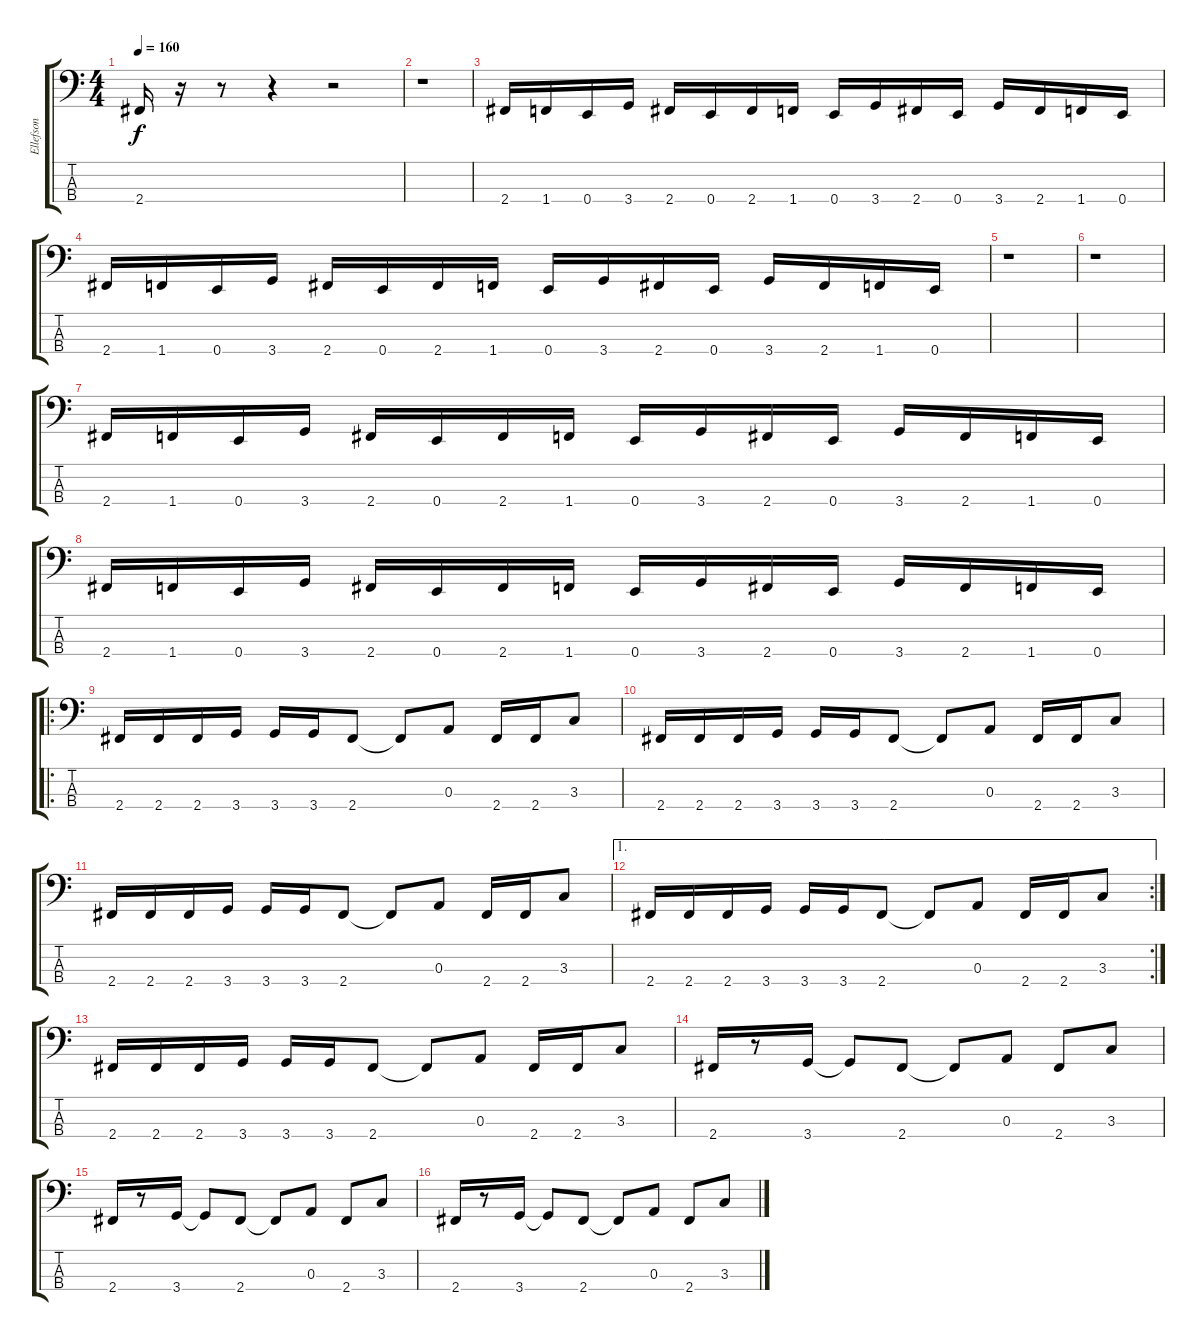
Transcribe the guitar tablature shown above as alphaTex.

\track ("Ellefson" "Ellefson") {instrument electricbasspick}
\staff {score tabs}
\tuning (G2 D2 A1 E1) {hide}
\ts (4 4)
\tempo 160
\clef f4
\ks c
2.4.16{dy f} r.16 r.8 r.4 r.2 |
r.1 |
2.4.16 1.4.16 0.4.16 3.4.16 2.4.16 0.4.16 2.4.16 1.4.16 0.4.16 3.4.16 2.4.16 0.4.16 3.4.16 2.4.16 1.4.16 0.4.16 |
2.4.16 1.4.16 0.4.16 3.4.16 2.4.16 0.4.16 2.4.16 1.4.16 0.4.16 3.4.16 2.4.16 0.4.16 3.4.16 2.4.16 1.4.16 0.4.16 |
r.1 |
r.1 |
2.4.16 1.4.16 0.4.16 3.4.16 2.4.16 0.4.16 2.4.16 1.4.16 0.4.16 3.4.16 2.4.16 0.4.16 3.4.16 2.4.16 1.4.16 0.4.16 |
2.4.16 1.4.16 0.4.16 3.4.16 2.4.16 0.4.16 2.4.16 1.4.16 0.4.16 3.4.16 2.4.16 0.4.16 3.4.16 2.4.16 1.4.16 0.4.16 |
\ro
2.4.16 2.4.16 2.4.16 3.4.16 3.4.16 3.4.16 2.4.8 2.4{t}.8 0.3.8 2.4.16 2.4.16 3.3.8 |
2.4.16 2.4.16 2.4.16 3.4.16 3.4.16 3.4.16 2.4.8 2.4{t}.8 0.3.8 2.4.16 2.4.16 3.3.8 |
2.4.16 2.4.16 2.4.16 3.4.16 3.4.16 3.4.16 2.4.8 2.4{t}.8 0.3.8 2.4.16 2.4.16 3.3.8 |
\ae 1
\rc 2
2.4.16 2.4.16 2.4.16 3.4.16 3.4.16 3.4.16 2.4.8 2.4{t}.8 0.3.8 2.4.16 2.4.16 3.3.8 |
2.4.16 2.4.16 2.4.16 3.4.16 3.4.16 3.4.16 2.4.8 2.4{t}.8 0.3.8 2.4.16 2.4.16 3.3.8 |
2.4.16 r.8 3.4.16 3.4{t}.8 2.4.8 2.4{t}.8 0.3.8 2.4.8 3.3.8 |
2.4.16 r.8 3.4.16 3.4{t}.8 2.4.8 2.4{t}.8 0.3.8 2.4.8 3.3.8 |
2.4.16 r.8 3.4.16 3.4{t}.8 2.4.8 2.4{t}.8 0.3.8 2.4.8 3.3.8
